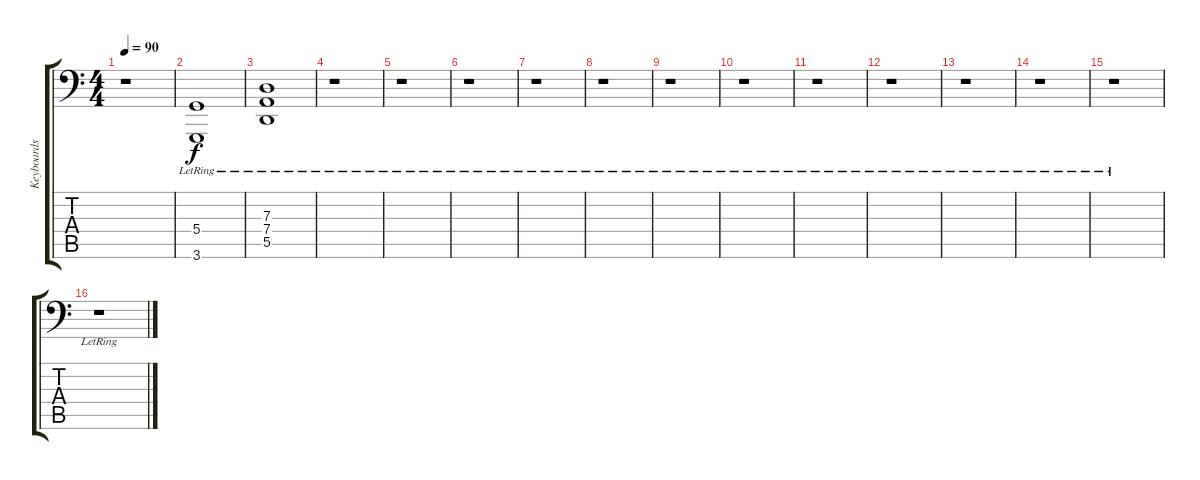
\track ("Keyboards Left Hand" "Keyboards ") {instrument acousticgrandpiano}
\staff {score tabs}
\tuning (E3 B2 G2 D2 A1 E1) {hide}
\ts (4 4)
\tempo 90
\clef f4
\ks c
r.1{dy f instrument acousticgrandpiano} |
(5.4{lr} 3.6{lr}).1{instrument pizzicatostrings} |
(7.3{lr} 7.4{lr} 5.5{lr}).1 |
r.1{instrument stringensemble1} |
r.1 |
r.1 |
r.1 |
r.1 |
r.1 |
r.1 |
r.1 |
r.1 |
r.1 |
r.1 |
r.1 |
r.1
